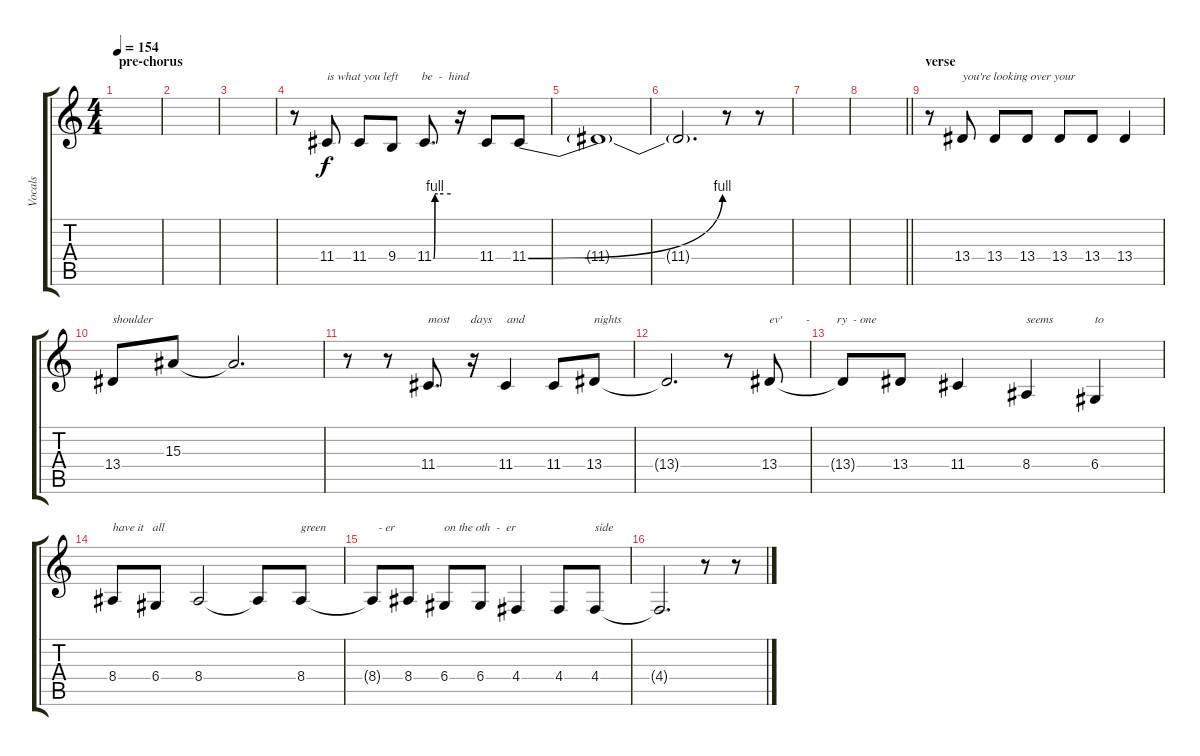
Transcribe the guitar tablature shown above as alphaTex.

\track ("Vocals" "Vocals") {instrument lead2sawtooth}
\staff {score tabs}
\tuning (E4 B3 G3 D3 A2 E2) {hide}
\ts (4 4)
\section ("" "pre-chorus")
\tempo 154
\clef g2
\ks c
|
|
|
r.8 11.4.8{txt "is what you left        be  -  hind"} 11.4.8 9.4.8 11.4{be (custom 0 0 5 4 10 4 15 4 60 4)}.8{d} r.16 11.4.8 11.4{be (bend 0 0 60 4)}.8 |
11.4{t}.1 |
11.4{t}.2{d} r.8 r.8 |
|
\barLineRight lightlight
|
\section ("" "verse")
r.8 13.4.8{txt "you're looking over your"} 13.4.8 13.4.8 13.4.8 13.4.8 13.4.4 |
13.4.8{txt "shoulder"} 15.3.8 15.3{t}.2{d} |
r.8 r.8 11.4.8{d txt "most       days     and"} r.16 11.4.4 11.4.8 13.4.8{txt "nights"} |
13.4{t}.2{d} r.8 13.4.8{txt "ev'        -         ry  - one"} |
13.4{t}.8 13.4.8 11.4.4 8.4.4{txt "seems"} 6.4.4{txt "to"} |
8.4.8{txt "have it   all"} 6.4.8 8.4.2 8.4{t}.8 8.4.8{txt "green"} |
8.4{t}.8{txt "  - er"} 8.4.8 6.4.8{txt "on the oth  -  er"} 6.4.8 4.4.4 4.4.8 4.4.8{txt "side"} |
4.4{t}.2{d} r.8 r.8
